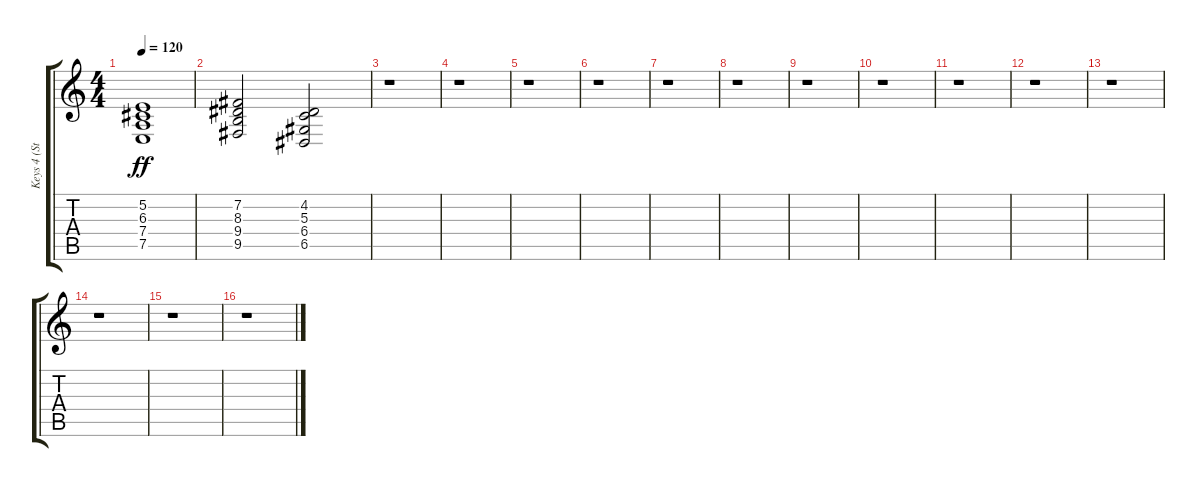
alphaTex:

\track ("Keys 4 (Str. Ens.)" "Keys 4 (St") {instrument synthstrings1}
\staff {score tabs}
\tuning (E4 B3 G3 D3 A2 E2) {hide}
\ts (4 4)
\tempo 120
\clef g2
\ks c
(5.2 6.3 7.4 7.5).1{dy ff} |
(7.2 8.3 9.4 9.5).2 (4.2 5.3 6.4 6.5).2 |
r.1 |
r.1 |
r.1 |
r.1 |
r.1 |
r.1 |
r.1 |
r.1 |
r.1 |
r.1 |
r.1 |
r.1 |
r.1 |
r.1
